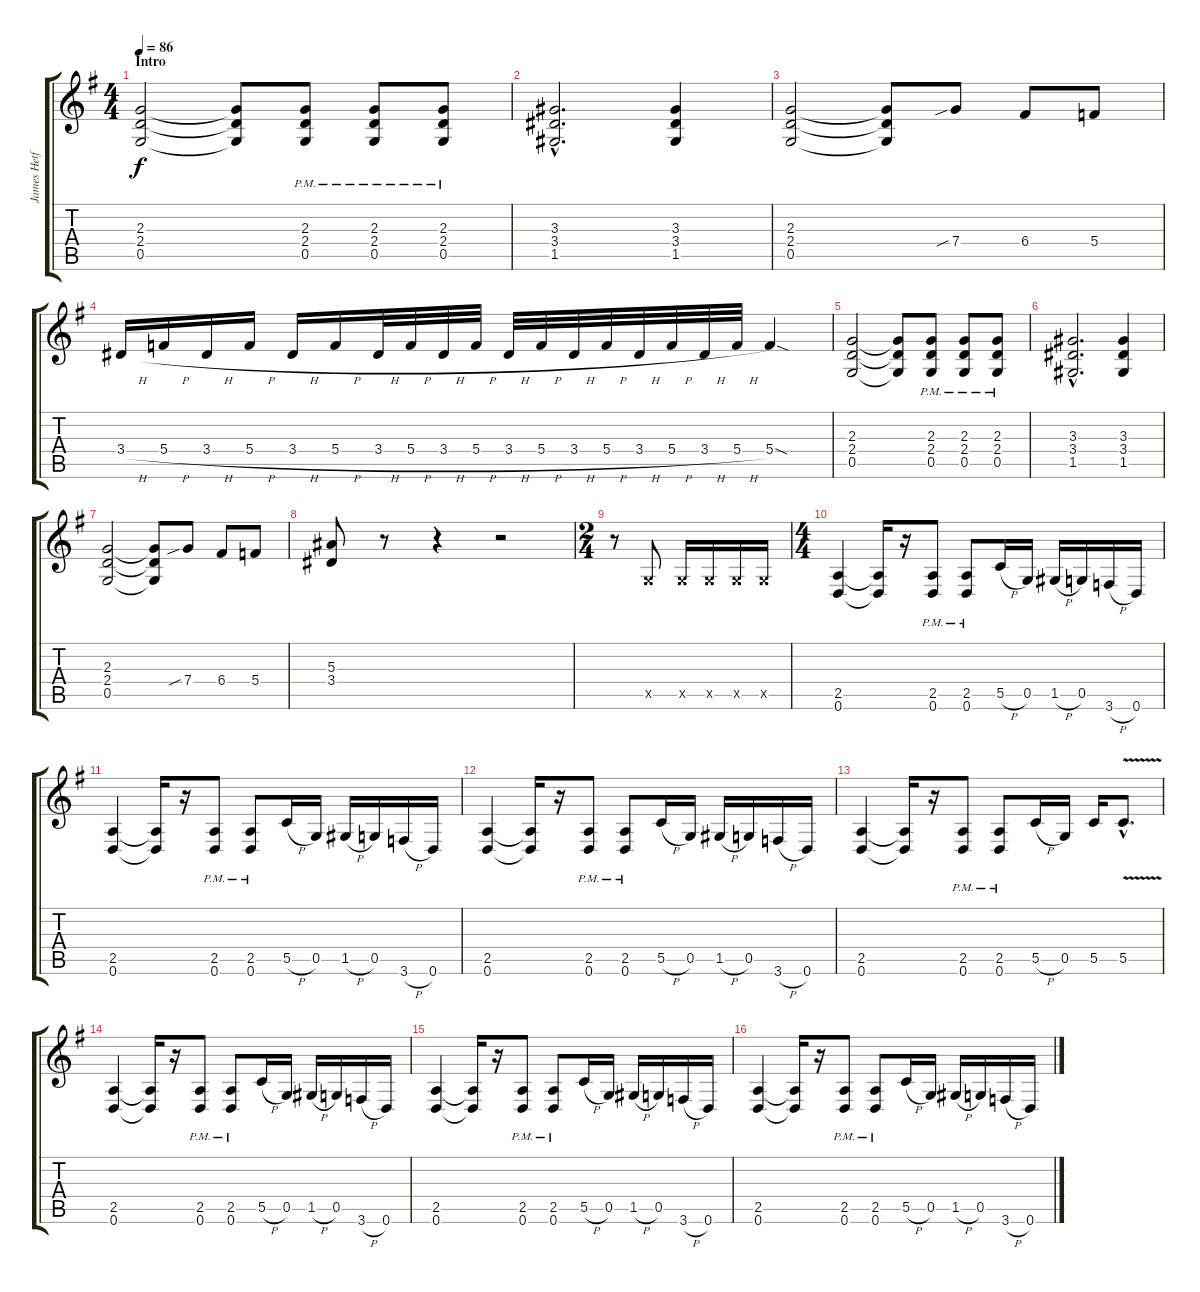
\track ("James Hetfield" "James Hetf") {instrument overdrivenguitar}
\staff {score tabs}
\tuning (D4 A3 F3 C3 G2 D2) {hide}
\ts (4 4)
\section ("" "Intro")
\tempo 86
\clef g2
\ks g
(2.3 2.4 0.5).2{dy f instrument overdrivenguitar} (2.3{t} 2.4{t} 0.5{t}).8 (2.3{pm} 2.4{pm} 0.5{pm}).8 (2.3{pm} 2.4{pm} 0.5{pm}).8 (2.3{pm} 2.4{pm} 0.5{pm}).8 |
(3.3{hac} 3.4{hac} 1.5{hac}).2{d} (3.3 3.4 1.5).4 |
(2.3 2.4 0.5).2 (2.3{t} 2.4{t} 0.5{t}).8 7.4{sib}.8 6.4.8 5.4.8 |
3.4{h}.16 5.4{h}.16 3.4{h}.16 5.4{h}.16 3.4{h}.16 5.4{h}.16 3.4{h}.32 5.4{h}.32 3.4{h}.32 5.4{h}.32 3.4{h}.32 5.4{h}.32 3.4{h}.32 5.4{h}.32 3.4{h}.32 5.4{h}.32 3.4{h}.32 5.4{h}.32 5.4{sod}.4 |
(2.3 2.4 0.5).2 (2.3{t} 2.4{t} 0.5{t}).8 (2.3{pm} 2.4{pm} 0.5{pm}).8 (2.3{pm} 2.4{pm} 0.5{pm}).8 (2.3{pm} 2.4{pm} 0.5{pm}).8 |
(3.3{hac} 3.4{hac} 1.5{hac}).2{d} (3.3 3.4 1.5).4 |
(2.3 2.4 0.5).2 (2.3{t} 2.4{t} 0.5{t}).8 7.4{sib}.8 6.4.8 5.4.8 |
(5.3 3.4).8 r.8 r.4 r.2 |
\ts (2 4)
r.8 0.5{x}.8 0.5{x}.16 0.5{x}.16 0.5{x}.16 0.5{x}.16 |
\ts (4 4)
(2.5 0.6).4 (2.5{t} 0.6{t}).16 r.16 (2.5{pm} 0.6{pm}).8 (2.5{pm} 0.6{pm}).8 5.5{h}.16 0.5.16 1.5{h}.16 0.5.16 3.6{h}.16 0.6.16 |
(2.5 0.6).4 (2.5{t} 0.6{t}).16 r.16 (2.5{pm} 0.6{pm}).8 (2.5{pm} 0.6{pm}).8 5.5{h}.16 0.5.16 1.5{h}.16 0.5.16 3.6{h}.16 0.6.16 |
(2.5 0.6).4 (2.5{t} 0.6{t}).16 r.16 (2.5{pm} 0.6{pm}).8 (2.5{pm} 0.6{pm}).8 5.5{h}.16 0.5.16 1.5{h}.16 0.5.16 3.6{h}.16 0.6.16 |
(2.5 0.6).4 (2.5{t} 0.6{t}).16 r.16 (2.5{pm} 0.6{pm}).8 (2.5{pm} 0.6{pm}).8 5.5{h}.16 0.5.16 5.5.16 5.5{v hac}.8{d} |
(2.5 0.6).4 (2.5{t} 0.6{t}).16 r.16 (2.5{pm} 0.6{pm}).8 (2.5{pm} 0.6{pm}).8 5.5{h}.16 0.5.16 1.5{h}.16 0.5.16 3.6{h}.16 0.6.16 |
(2.5 0.6).4 (2.5{t} 0.6{t}).16 r.16 (2.5{pm} 0.6{pm}).8 (2.5{pm} 0.6{pm}).8 5.5{h}.16 0.5.16 1.5{h}.16 0.5.16 3.6{h}.16 0.6.16 |
(2.5 0.6).4 (2.5{t} 0.6{t}).16 r.16 (2.5{pm} 0.6{pm}).8 (2.5{pm} 0.6{pm}).8 5.5{h}.16 0.5.16 1.5{h}.16 0.5.16 3.6{h}.16 0.6.16
